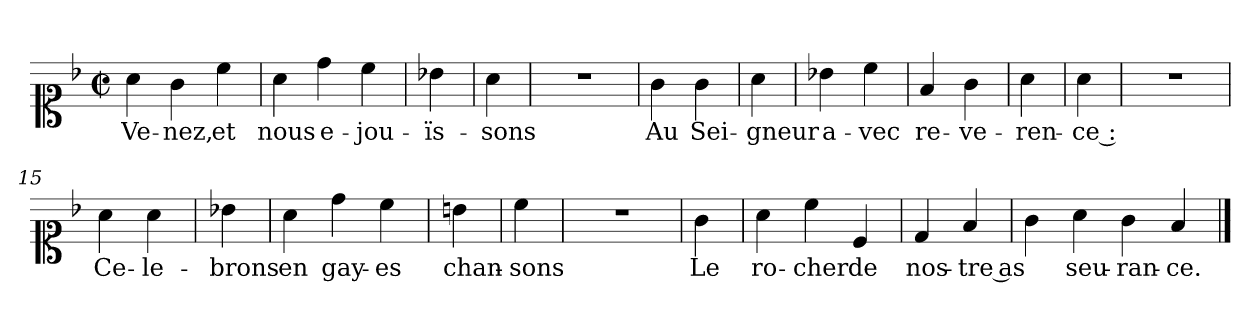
**kern	**text
*part1	*part1
*staff1	*staff1
*clefC1	*
*k[b-]	*
*F:	*
*M2/2	*
*met(c|)	*
=1	=1
4a	Ve-
4g	-nez,
4cc	et
=3	=3
4a	nous
4dd	e-
4cc	-jou-
=5	=5
4b-X	-ïs-
=6	=6
4a	-sons
=7	=7
1r	.
=8	=8
4g	Au
4g	Sei-
=9	=9
4a	-gneur
=10	=10
4b-X	a-
4cc	-vec
=11	=11
4f	re-
4g	-ve-
=12	=12
4a	-ren-
=13	=13
4a	-ce :
=14	=14
1r	.
=15	=15
4a	Ce-
4a	-le-
=16	=16
4b-X	-brons
=17	=17
4a	en
4dd	gay-
4cc	-es
=19	=19
4b	chan-
=20	=20
4cc	-sons
=21	=21
1r	.
=22	=22
4g	Le
=23	=23
4a	ro-
4cc	-cher
4c	de
=25	=25
4d	nos-
4f	-tre as-
=26	=26
4g	--
4a	-seu-
4g	-ran-
4f	-ce.
==	==
*-	*-
